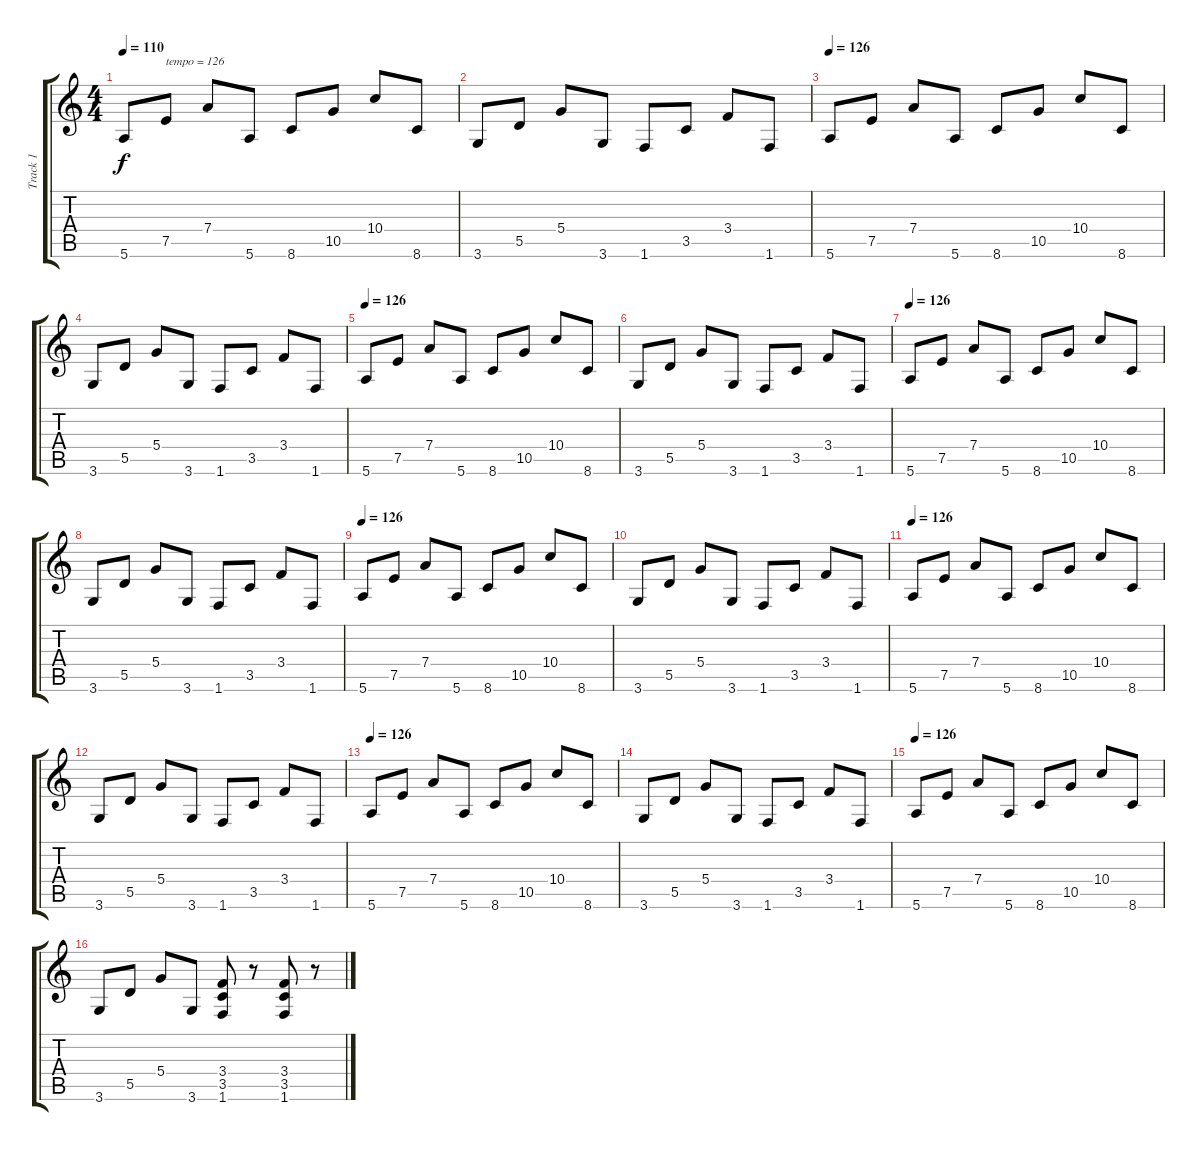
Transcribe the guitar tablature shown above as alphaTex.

\track ("Track 1" "Track 1") {instrument electricguitarclean}
\staff {score tabs}
\tuning (E4 B3 G3 D3 A2 E2) {hide}
\ts (4 4)
\tempo 110
\tempo 126
\tempo 110
\clef g2
\ks c
5.6.8{dy f instrument electricguitarclean} 7.5.8{txt "tempo = 126"} 7.4.8 5.6.8 8.6.8 10.5.8 10.4.8 8.6.8 |
3.6.8 5.5.8 5.4.8 3.6.8 1.6.8 3.5.8 3.4.8 1.6.8 |
\tempo 126
5.6.8 7.5.8 7.4.8 5.6.8 8.6.8 10.5.8 10.4.8 8.6.8 |
3.6.8 5.5.8 5.4.8 3.6.8 1.6.8 3.5.8 3.4.8 1.6.8 |
\tempo 126
5.6.8 7.5.8 7.4.8 5.6.8 8.6.8 10.5.8 10.4.8 8.6.8 |
3.6.8 5.5.8 5.4.8 3.6.8 1.6.8 3.5.8 3.4.8 1.6.8 |
\tempo 126
5.6.8 7.5.8 7.4.8 5.6.8 8.6.8 10.5.8 10.4.8 8.6.8 |
3.6.8 5.5.8 5.4.8 3.6.8 1.6.8 3.5.8 3.4.8 1.6.8 |
\tempo 126
5.6.8 7.5.8 7.4.8 5.6.8 8.6.8 10.5.8 10.4.8 8.6.8 |
3.6.8 5.5.8 5.4.8 3.6.8 1.6.8 3.5.8 3.4.8 1.6.8 |
\tempo 126
5.6.8 7.5.8 7.4.8 5.6.8 8.6.8 10.5.8 10.4.8 8.6.8 |
3.6.8 5.5.8 5.4.8 3.6.8 1.6.8 3.5.8 3.4.8 1.6.8 |
\tempo 126
5.6.8 7.5.8 7.4.8 5.6.8 8.6.8 10.5.8 10.4.8 8.6.8 |
3.6.8 5.5.8 5.4.8 3.6.8 1.6.8 3.5.8 3.4.8 1.6.8 |
\tempo 126
5.6.8 7.5.8 7.4.8 5.6.8 8.6.8 10.5.8 10.4.8 8.6.8 |
3.6.8 5.5.8 5.4.8 3.6.8 (3.4 3.5 1.6).8 r.8 (3.4 3.5 1.6).8 r.8
